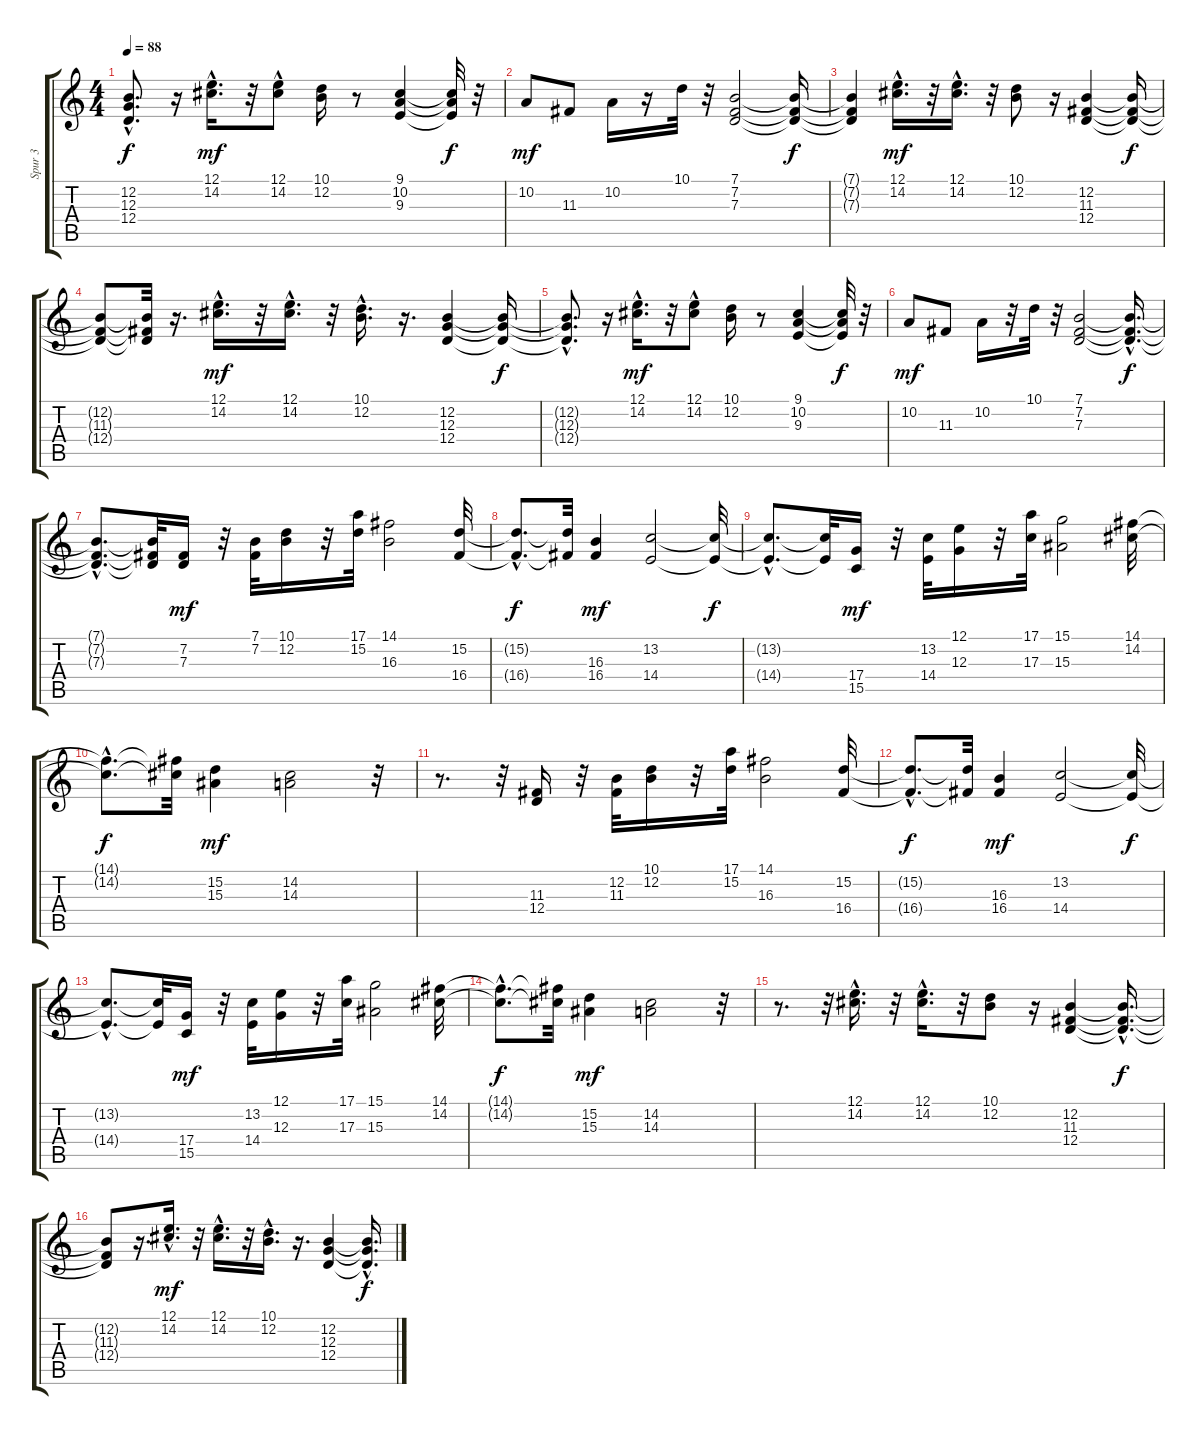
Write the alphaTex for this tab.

\track ("Spur 3" "Spur 3") {instrument brasssection}
\staff {score tabs}
\tuning (E4 B3 G3 D3 A2 E2) {hide}
\ts (4 4)
\tempo 88
\clef g2
\ks c
(12.2{hac t} 12.3{t} 12.4{t}).8{d dy f} r.16 (12.1{hac} 14.2{hac}).16{d dy mf} r.32 (12.1 14.2{hac}).8 (10.1 12.2).16 r.8 (9.1 10.2 9.3).4 (9.1{t} 10.2{t} 9.3{t}).32{dy f} r.32 |
10.2.8{dy mf} 11.3.8 10.2.16 r.16 10.1.32 r.32 (7.1 7.2 7.3).2 (7.1{t} 7.2{t} 7.3{t}).16{dy f} |
(7.1{t} 7.2{t} 7.3{t}).4 (12.1{hac} 14.2{hac}).16{d dy mf} r.32 (12.1{hac} 14.2{hac}).16{d} r.32 (10.1 12.2).8 r.16 (12.2 11.3 12.4).4 (12.2{t} 11.3{t} 12.4{t}).16{dy f} |
(12.2{t} 11.3{t} 12.4{t}).8 (12.2{t} 11.3{t} 12.4{t}).32 r.16{d} (12.1{hac} 14.2{hac}).16{d dy mf} r.32 (12.1{hac} 14.2{hac}).16{d} r.32 (10.1{hac} 12.2{hac}).16{d} r.16{d} (12.2 12.3 12.4).4 (12.2{t} 12.3{t} 12.4{t}).16{dy f} |
(12.2{hac t} 12.3{t} 12.4{t}).8{d} r.16 (12.1{hac} 14.2{hac}).16{d dy mf} r.32 (12.1 14.2{hac}).8 (10.1 12.2).16 r.8 (9.1 10.2 9.3).4 (9.1{t} 10.2{t} 9.3{t}).32{dy f} r.32 |
10.2.8{dy mf} 11.3.8 10.2.16 r.32 10.1.32 r.32 (7.1 7.2 7.3).2 (7.1{hac t} 7.2{hac t} 7.3{hac t}).16{d dy f} |
(7.1{hac t} 7.2{hac t} 7.3{hac t}).8{d} (7.1{t} 7.2{t} 7.3{t}).32 (7.2 7.3).16{dy mf} r.32 (7.1 7.2).32 (10.1 12.2).16 r.32 (17.1 15.2).32 (14.1 16.3).2 (15.2 16.4).32 |
(15.2{hac t} 16.4{hac t}).8{d dy f} (15.2{t} 16.4{t}).32 (16.3 16.4).4{dy mf} (13.2 14.4).2 (13.2{t} 14.4{t}).32{dy f} |
(13.2{hac t} 14.4{hac t}).8{d} (13.2{t} 14.4{t}).32 (17.4 15.5).16{dy mf} r.32 (13.2 14.4).32 (12.1 12.3).16 r.32 (17.1 17.3).32 (15.1 15.3).2 (14.1 14.2).32 |
(14.1{hac t} 14.2{hac t}).8{d dy f} (14.1{t} 14.2{t}).32 (15.2 15.3).4{dy mf} (14.2 14.3).2 r.32 |
r.8{d} r.32 (11.3 12.4).16 r.32 (12.2 11.3).32 (10.1 12.2).16 r.32 (17.1 15.2).32 (14.1 16.3).2 (15.2 16.4).32 |
(15.2{hac t} 16.4{hac t}).8{d dy f} (15.2{t} 16.4{t}).32 (16.3 16.4).4{dy mf} (13.2 14.4).2 (13.2{t} 14.4{t}).32{dy f} |
(13.2{hac t} 14.4{hac t}).8{d} (13.2{t} 14.4{t}).32 (17.4 15.5).16{dy mf} r.32 (13.2 14.4).32 (12.1 12.3).16 r.32 (17.1 17.3).32 (15.1 15.3).2 (14.1 14.2).32 |
(14.1{hac t} 14.2{hac t}).8{d dy f} (14.1{t} 14.2{t}).32 (15.2 15.3).4{dy mf} (14.2 14.3).2 r.32 |
r.8{d} r.32 (12.1{hac} 14.2{hac}).16{d} r.32 (12.1{hac} 14.2{hac}).16{d} r.32 (10.1 12.2).8 r.16 (12.2 11.3 12.4).4 (12.2{hac t} 11.3{hac t} 12.4{hac t}).16{d dy f} |
(12.2{t} 11.3{t} 12.4{t}).8 r.16{d} (12.1{hac} 14.2{hac}).16{d dy mf} r.32 (12.1{hac} 14.2{hac}).16{d} r.32 (10.1{hac} 12.2{hac}).16{d} r.16{d} (12.2 12.3 12.4).4 (12.2{hac t} 12.3{hac t} 12.4{hac t}).16{d dy f}
